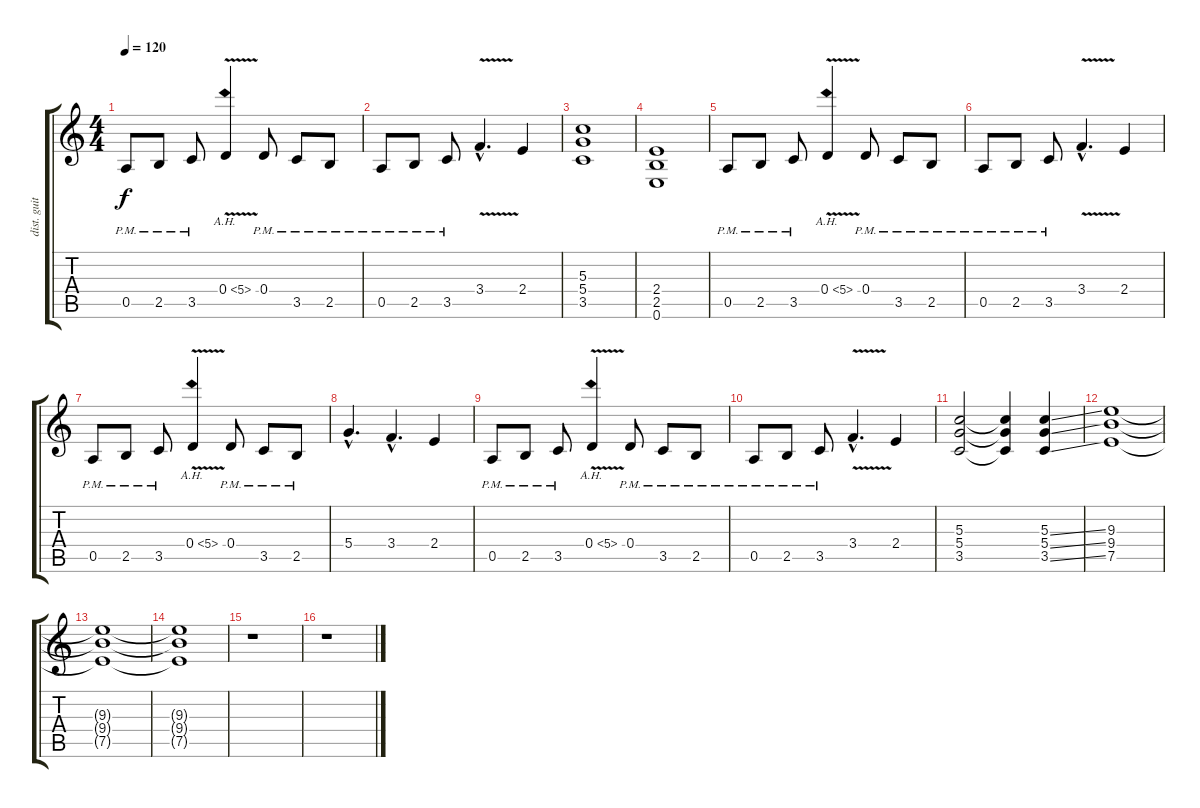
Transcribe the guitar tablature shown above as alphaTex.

\track ("dist. guitar2" "dist. guit") {instrument distortionguitar}
\staff {score tabs}
\tuning (E4 B3 G3 D3 A2 E2) {hide}
\ts (4 4)
\tempo 120
\clef g2
\ks c
0.5{pm}.8{dy f} 2.5{pm}.8 3.5{pm}.8 0.4{ah 5 v}.4 0.4{pm}.8 3.5{pm}.8 2.5{pm}.8 |
0.5{pm}.8 2.5{pm}.8 3.5{pm}.8 3.4{v hac}.4{d} 2.4.4 |
(5.3 5.4 3.5).1 |
(2.4 2.5 0.6).1 |
0.5{pm}.8 2.5{pm}.8 3.5{pm}.8 0.4{ah 5 v}.4 0.4{pm}.8 3.5{pm}.8 2.5{pm}.8 |
0.5{pm}.8 2.5{pm}.8 3.5{pm}.8 3.4{v hac}.4{d} 2.4.4 |
0.5{pm}.8 2.5{pm}.8 3.5{pm}.8 0.4{ah 5 v}.4 0.4{pm}.8 3.5{pm}.8 2.5{pm}.8 |
5.4{hac}.4{d} 3.4{hac}.4{d} 2.4.4 |
0.5{pm}.8 2.5{pm}.8 3.5{pm}.8 0.4{ah 5 v}.4 0.4{pm}.8 3.5{pm}.8 2.5{pm}.8 |
0.5{pm}.8 2.5{pm}.8 3.5{pm}.8 3.4{v hac}.4{d} 2.4.4 |
(5.3 5.4 3.5).2 (5.3{t} 5.4{t} 3.5{t}).4 (5.3{ss} 5.4{ss} 3.5{ss}).4 |
(9.3 9.4 7.5).1 |
(9.3{t} 9.4{t} 7.5{t}).1 |
(9.3{t} 9.4{t} 7.5{t}).1{volume 0} |
r.1{volume 15} |
r.1
